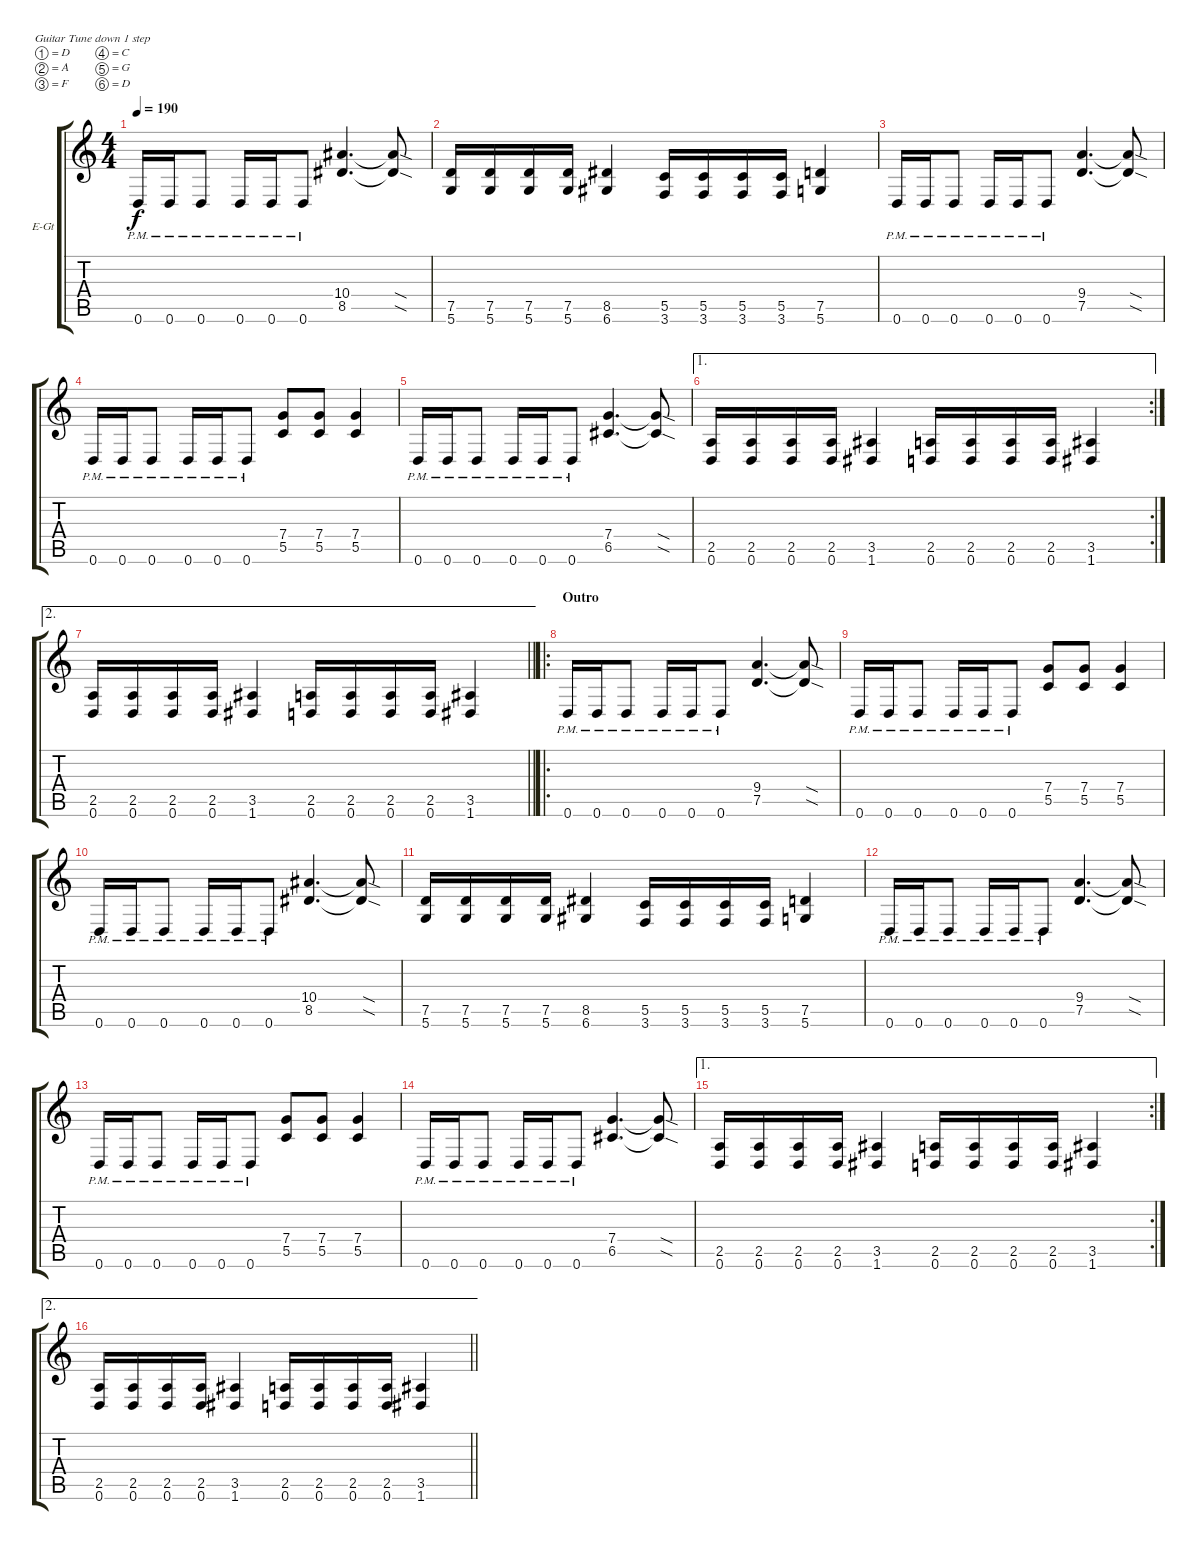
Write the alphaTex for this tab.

\bracketExtendMode groupsimilarinstruments
\firstSystemTrackNameOrientation horizontal
\otherSystemsTrackNameOrientation horizontal
\track ("Guitar I" "E-Gt") {instrument distortionguitar}
\staff {score tabs}
\tuning (D4 A3 F3 C3 G2 D2)
\ts (4 4)
\tempo 190
\clef g2
\ks c
0.6{pm}.16{dy f} 0.6{pm}.16 0.6{pm}.8 0.6{pm}.16 0.6{pm}.16 0.6{pm}.8 (10.4 8.5).4{d} (10.4{sod t} 8.5{sod t}).8 |
(7.5 5.6).16 (7.5 5.6).16 (7.5 5.6).16 (7.5 5.6).16 (8.5 6.6).4 (5.5 3.6).16 (5.5 3.6).16 (5.5 3.6).16 (5.5 3.6).16 (7.5 5.6).4 |
0.6{pm}.16 0.6{pm}.16 0.6{pm}.8 0.6{pm}.16 0.6{pm}.16 0.6{pm}.8 (9.4 7.5).4{d} (9.4{sod t} 7.5{sod t}).8 |
0.6{pm}.16 0.6{pm}.16 0.6{pm}.8 0.6{pm}.16 0.6{pm}.16 0.6{pm}.8 (7.4 5.5).8 (7.4 5.5).8 (7.4 5.5).4 |
0.6{pm}.16 0.6{pm}.16 0.6{pm}.8 0.6{pm}.16 0.6{pm}.16 0.6{pm}.8 (7.4 6.5).4{d} (7.4{sod t} 6.5{sod t}).8 |
\ae 1
\rc 2
(2.5 0.6).16 (2.5 0.6).16 (2.5 0.6).16 (2.5 0.6).16 (3.5 1.6).4 (2.5 0.6).16 (2.5 0.6).16 (2.5 0.6).16 (2.5 0.6).16 (3.5 1.6).4 |
\ae 2
\barLineRight lightlight
(2.5 0.6).16 (2.5 0.6).16 (2.5 0.6).16 (2.5 0.6).16 (3.5 1.6).4 (2.5 0.6).16 (2.5 0.6).16 (2.5 0.6).16 (2.5 0.6).16 (3.5 1.6).4 |
\ro
\section ("" "Outro")
0.6{pm}.16 0.6{pm}.16 0.6{pm}.8 0.6{pm}.16 0.6{pm}.16 0.6{pm}.8 (9.4 7.5).4{d} (9.4{sod t} 7.5{sod t}).8 |
0.6{pm}.16 0.6{pm}.16 0.6{pm}.8 0.6{pm}.16 0.6{pm}.16 0.6{pm}.8 (7.4 5.5).8 (7.4 5.5).8 (7.4 5.5).4 |
0.6{pm}.16 0.6{pm}.16 0.6{pm}.8 0.6{pm}.16 0.6{pm}.16 0.6{pm}.8 (10.4 8.5).4{d} (10.4{sod t} 8.5{sod t}).8 |
(7.5 5.6).16 (7.5 5.6).16 (7.5 5.6).16 (7.5 5.6).16 (8.5 6.6).4 (5.5 3.6).16 (5.5 3.6).16 (5.5 3.6).16 (5.5 3.6).16 (7.5 5.6).4 |
0.6{pm}.16 0.6{pm}.16 0.6{pm}.8 0.6{pm}.16 0.6{pm}.16 0.6{pm}.8 (9.4 7.5).4{d} (9.4{sod t} 7.5{sod t}).8 |
0.6{pm}.16 0.6{pm}.16 0.6{pm}.8 0.6{pm}.16 0.6{pm}.16 0.6{pm}.8 (7.4 5.5).8 (7.4 5.5).8 (7.4 5.5).4 |
0.6{pm}.16 0.6{pm}.16 0.6{pm}.8 0.6{pm}.16 0.6{pm}.16 0.6{pm}.8 (7.4 6.5).4{d} (7.4{sod t} 6.5{sod t}).8 |
\ae 1
\rc 2
(2.5 0.6).16 (2.5 0.6).16 (2.5 0.6).16 (2.5 0.6).16 (3.5 1.6).4 (2.5 0.6).16 (2.5 0.6).16 (2.5 0.6).16 (2.5 0.6).16 (3.5 1.6).4 |
\ae 2
\barLineRight lightlight
(2.5 0.6).16 (2.5 0.6).16 (2.5 0.6).16 (2.5 0.6).16 (3.5 1.6).4 (2.5 0.6).16 (2.5 0.6).16 (2.5 0.6).16 (2.5 0.6).16 (3.5 1.6).4
